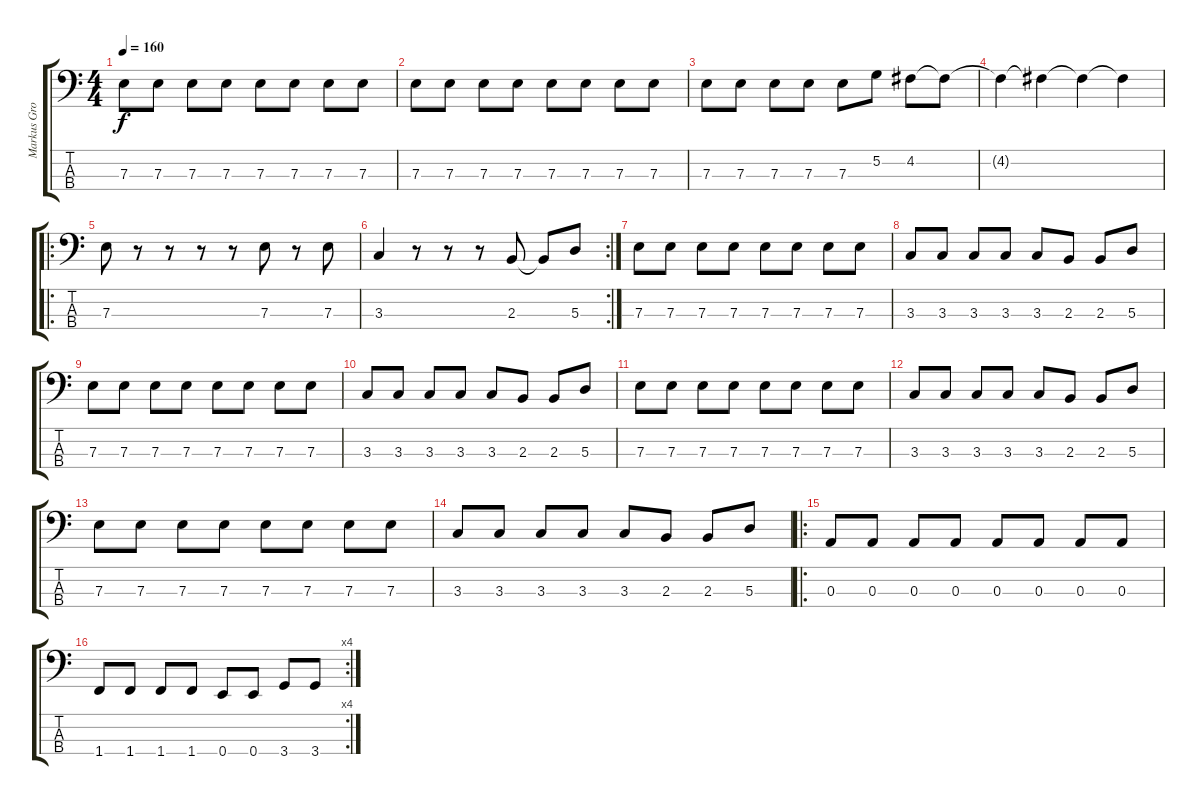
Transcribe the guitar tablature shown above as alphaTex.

\track ("Markus Grosskopf" "Markus Gro") {instrument electricbassfinger}
\staff {score tabs}
\tuning (G2 D2 A1 E1) {hide}
\ts (4 4)
\tempo 160
\clef f4
\ks c
7.3.8{dy f} 7.3.8 7.3.8 7.3.8 7.3.8 7.3.8 7.3.8 7.3.8 |
7.3.8 7.3.8 7.3.8 7.3.8 7.3.8 7.3.8 7.3.8 7.3.8 |
7.3.8 7.3.8 7.3.8 7.3.8 7.3.8 5.2.8 4.2.8 4.2{t}.8 |
4.2{t}.4 4.2{t}.4 4.2{t}.4 4.2{t}.4 |
\ro
7.3.8 r.8 r.8 r.8 r.8 7.3.8 r.8 7.3.8 |
\rc 2
3.3.4 r.8 r.8 r.8 2.3.8 2.3{t}.8 5.3.8 |
7.3.8 7.3.8 7.3.8 7.3.8 7.3.8 7.3.8 7.3.8 7.3.8 |
3.3.8 3.3.8 3.3.8 3.3.8 3.3.8 2.3.8 2.3.8 5.3.8 |
7.3.8 7.3.8 7.3.8 7.3.8 7.3.8 7.3.8 7.3.8 7.3.8 |
3.3.8 3.3.8 3.3.8 3.3.8 3.3.8 2.3.8 2.3.8 5.3.8 |
7.3.8 7.3.8 7.3.8 7.3.8 7.3.8 7.3.8 7.3.8 7.3.8 |
3.3.8 3.3.8 3.3.8 3.3.8 3.3.8 2.3.8 2.3.8 5.3.8 |
7.3.8 7.3.8 7.3.8 7.3.8 7.3.8 7.3.8 7.3.8 7.3.8 |
3.3.8 3.3.8 3.3.8 3.3.8 3.3.8 2.3.8 2.3.8 5.3.8 |
\ro
0.3.8 0.3.8 0.3.8 0.3.8 0.3.8 0.3.8 0.3.8 0.3.8 |
\rc 4
1.4.8 1.4.8 1.4.8 1.4.8 0.4.8 0.4.8 3.4.8 3.4.8
